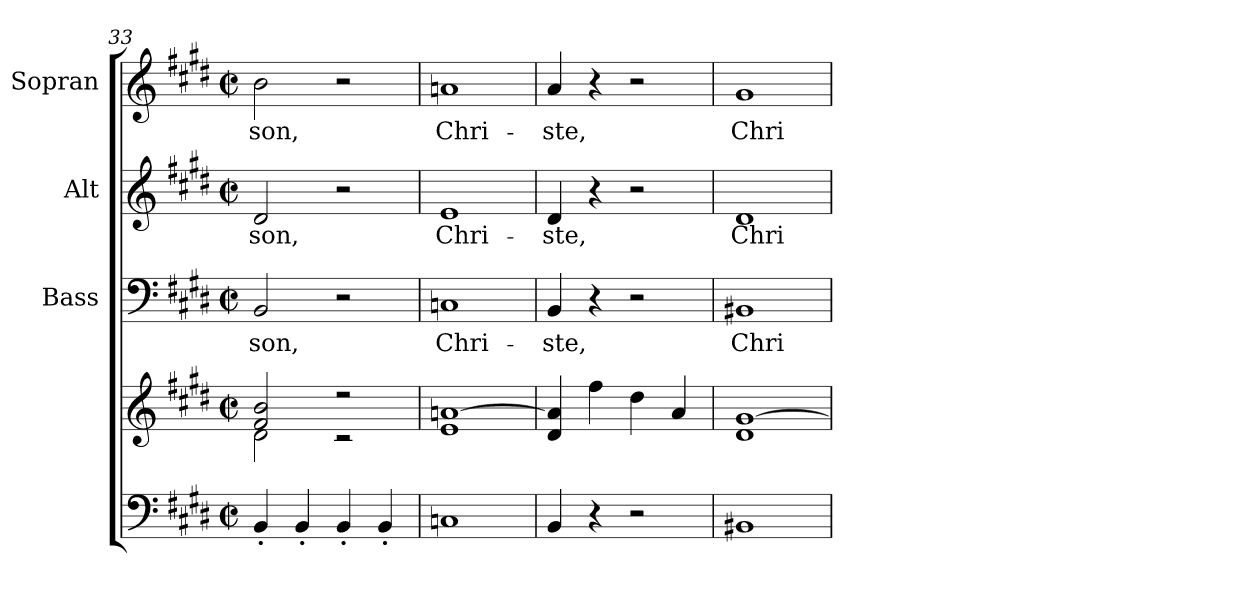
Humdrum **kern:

**kern	**kern	**kern	**text	**kern	**text	**kern	**text
*part4	*part4	*part3	*part3	*part2	*part2	*part1	*part1
*staff5	*staff4	*staff3	*staff3	*staff2	*staff2	*staff1	*staff1
*	*	*I"Bass	*	*I"Alt	*	*I"Sopran	*
*	*	*I'B.	*	*I'A.	*	*I'S.	*
!!LO:PB:g=z
*clefF4	*clefG2	*clefF4	*	*clefG2	*	*clefG2	*
*k[f#c#g#d#]	*k[f#c#g#d#]	*k[f#c#g#d#]	*	*k[f#c#g#d#]	*	*k[f#c#g#d#]	*
*E:	*E:	*E:	*	*E:	*	*E:	*
*M2/2	*M2/2	*M2/2	*	*M2/2	*	*M2/2	*
*met(c|)	*met(c|)	*met(c|)	*	*met(c|)	*	*met(c|)	*
=33	=33	=33	=33	=33	=33	=33	=33
*	*^	*	*	*	*	*	*
!	!	!	!	!LO:LY:b	!	!LO:LY:b	!	!LO:LY:b
4BB'</	2f#/ 2b/	2d#\	2BB/	-son,	2d#/	-son,	2b\	-son,
4BB'</	.	.	.	.	.	.	.	.
4BB'</	2r	2r	2r	.	2r	.	2r	.
4BB'</	.	.	.	.	.	.	.	.
*	*v	*v	*	*	*	*	*	*
=34	=34	=34	=34	=34	=34	=34	=34
!	!	!	!LO:LY:b	!	!LO:LY:b	!	!LO:LY:b
1Cn	1e [>1an	1Cn	Chri-	1e	Chri-	1an	Chri-
=35	=35	=35	=35	=35	=35	=35	=35
!	!	!	!LO:LY:b	!	!LO:LY:b	!	!LO:LY:b
4BB/	4d#/ 4a/]	4BB/	-ste,	4d#/	-ste,	4a/	-ste,
4r	4ff#\	4r	.	4r	.	4r	.
2r	4dd#\	2r	.	2r	.	2r	.
.	4a/	.	.	.	.	.	.
=36	=36	=36	=36	=36	=36	=36	=36
!	!	!	!LO:LY:b	!	!LO:LY:b	!	!LO:LY:b
1BB#X	1d# [>1g#	1BB#X	Chri-	1d#	Chri-	1g#	Chri-
=	=	=	=	=	=	=	=
*-	*-	*-	*-	*-	*-	*-	*-
